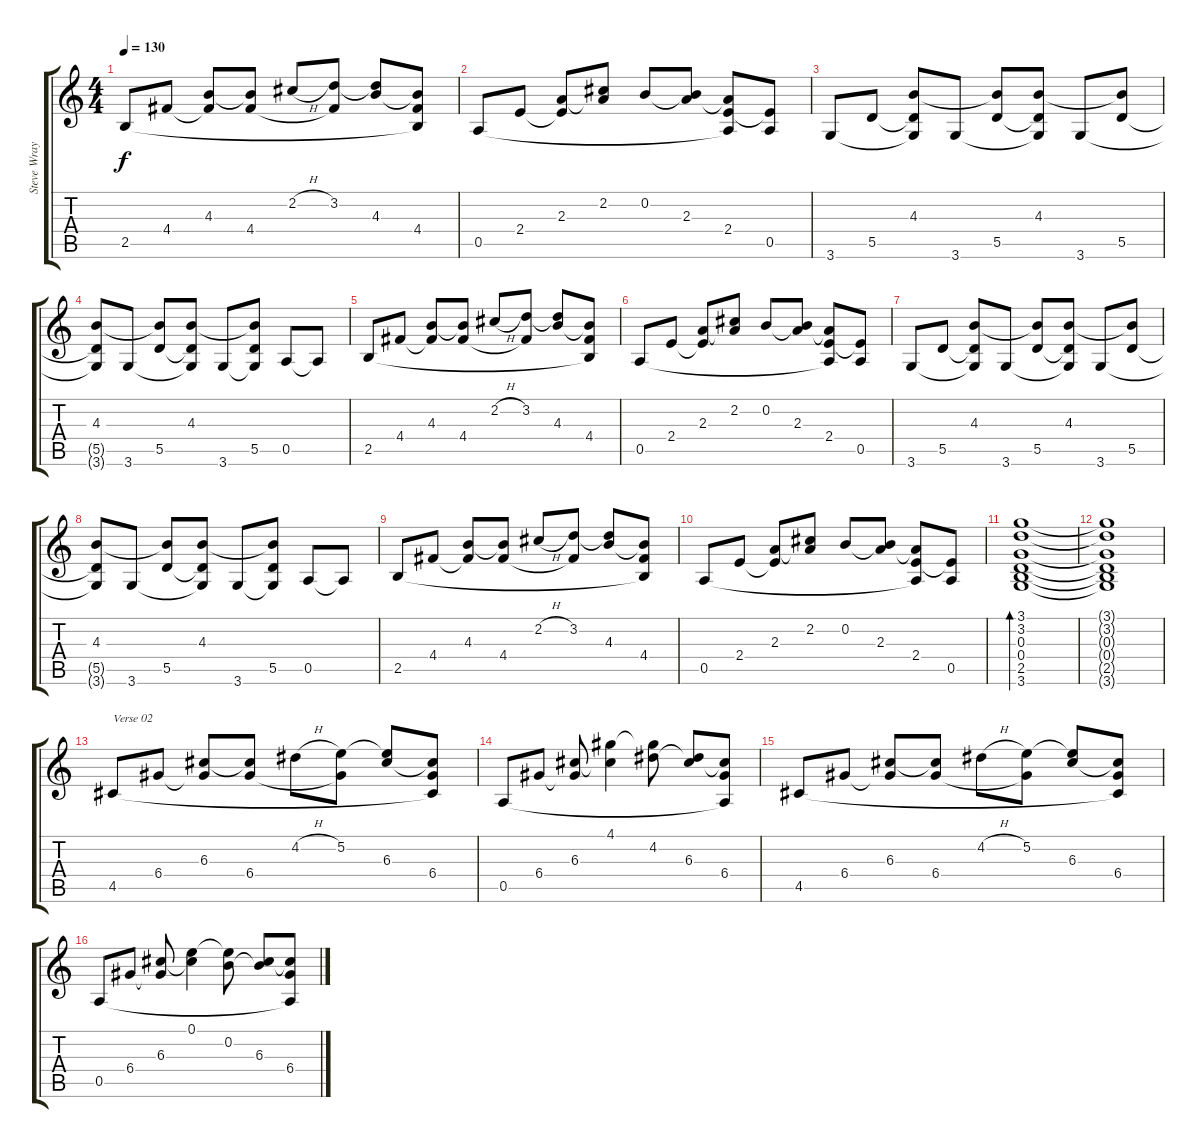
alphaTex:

\track ("Steve Wray" "Steve Wray") {instrument acousticguitarsteel}
\staff {score tabs}
\tuning (E4 B3 G3 D3 A2 E2) {hide}
\ts (4 4)
\tempo 130
\clef g2
\ks c
2.5.8{dy f} 4.4.8 (4.3 4.4{t}).8 (4.3{t} 4.4).8 2.2{h}.8 (3.2 4.4{t}).8 (3.2{t} 4.3).8 (4.3{t} 4.4 2.5{t}).8 |
0.5.8 2.4.8 (2.3 2.4{t}).8 (2.2 2.3{t}).8 0.2.8 (0.2{t} 2.3).8 (2.3{t} 2.4 0.5{t}).8 (2.4{t} 0.5).8 |
3.6.8 5.5.8 (4.3 5.5{t} 3.6{t}).8 3.6.8 (4.3{t} 5.5).8 (4.3 5.5{t} 3.6{t}).8 3.6.8 (4.3{t} 5.5).8 |
(4.3 5.5{t} 3.6{t}).8 3.6.8 (4.3{t} 5.5).8 (4.3 5.5{t} 3.6{t}).8 3.6.8 (4.3{t} 5.5 3.6{t}).8 0.5.8 0.5{t}.8 |
2.5.8 4.4.8 (4.3 4.4{t}).8 (4.3{t} 4.4).8 2.2{h}.8 (3.2 4.4{t}).8 (3.2{t} 4.3).8 (4.3{t} 4.4 2.5{t}).8 |
0.5.8 2.4.8 (2.3 2.4{t}).8 (2.2 2.3{t}).8 0.2.8 (0.2{t} 2.3).8 (2.3{t} 2.4 0.5{t}).8 (2.4{t} 0.5).8 |
3.6.8 5.5.8 (4.3 5.5{t} 3.6{t}).8 3.6.8 (4.3{t} 5.5).8 (4.3 5.5{t} 3.6{t}).8 3.6.8 (4.3{t} 5.5).8 |
(4.3 5.5{t} 3.6{t}).8 3.6.8 (4.3{t} 5.5).8 (4.3 5.5{t} 3.6{t}).8 3.6.8 (4.3{t} 5.5 3.6{t}).8 0.5.8 0.5{t}.8 |
2.5.8 4.4.8 (4.3 4.4{t}).8 (4.3{t} 4.4).8 2.2{h}.8 (3.2 4.4{t}).8 (3.2{t} 4.3).8 (4.3{t} 4.4 2.5{t}).8 |
0.5.8 2.4.8 (2.3 2.4{t}).8 (2.2 2.3{t}).8 0.2.8 (0.2{t} 2.3).8 (2.3{t} 2.4 0.5{t}).8 (2.4{t} 0.5).8 |
(3.1 3.2 0.3 0.4 2.5 3.6).1{bd 60} |
(3.1{t} 3.2{t} 0.3{t} 0.4{t} 2.5{t} 3.6{t}).1 |
4.5.8{txt "Verse 02"} 6.4.8 (6.3 6.4{t}).8 (6.3{t} 6.4).8 4.2{h}.8 (5.2 6.4{t}).8 (5.2{t} 6.3).8 (6.3{t} 6.4 4.5{t}).8 |
0.5.8 6.4.8 (6.3 6.4{t}).8 (4.1 6.3{t}).4 (4.1{t} 4.2).8 (4.2{t} 6.3).8 (6.3{t} 6.4 0.5{t}).8 |
4.5.8 6.4.8 (6.3 6.4{t}).8 (6.3{t} 6.4).8 4.2{h}.8 (5.2 6.4{t}).8 (5.2{t} 6.3).8 (6.3{t} 6.4 4.5{t}).8 |
0.5.8 6.4.8 (6.3 6.4{t}).8 (0.1 6.3{t}).4 (0.1{t} 0.2).8 (0.2{t} 6.3).8 (6.3{t} 6.4 0.5{t}).8
